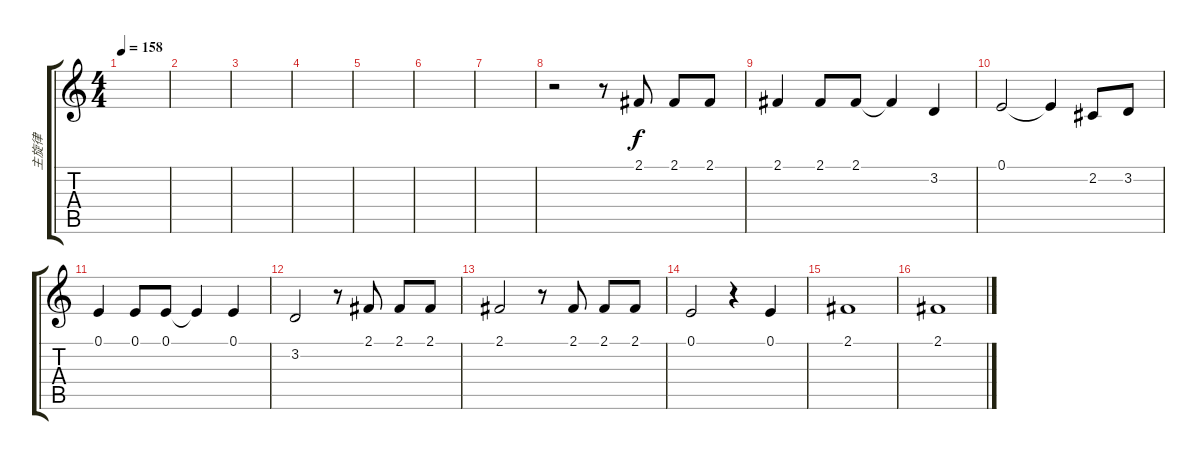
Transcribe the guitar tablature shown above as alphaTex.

\track ("主旋律" "主旋律") {instrument tenorsax}
\staff {score tabs}
\tuning (E4 B3 G3 D3 A2 E2) {hide}
\ts (4 4)
\tempo 158
\clef g2
\ks c
|
|
|
|
|
|
|
r.2 r.8 2.1.8 2.1.8 2.1.8 |
2.1.4 2.1.8 2.1.8 2.1{t}.4 3.2.4 |
0.1.2 0.1{t}.4 2.2.8 3.2.8 |
0.1.4 0.1.8 0.1.8 0.1{t}.4 0.1.4 |
3.2.2 r.8 2.1.8 2.1.8 2.1.8 |
2.1.2 r.8 2.1.8 2.1.8 2.1.8 |
0.1.2 r.4 0.1.4 |
2.1.1 |
2.1.1
